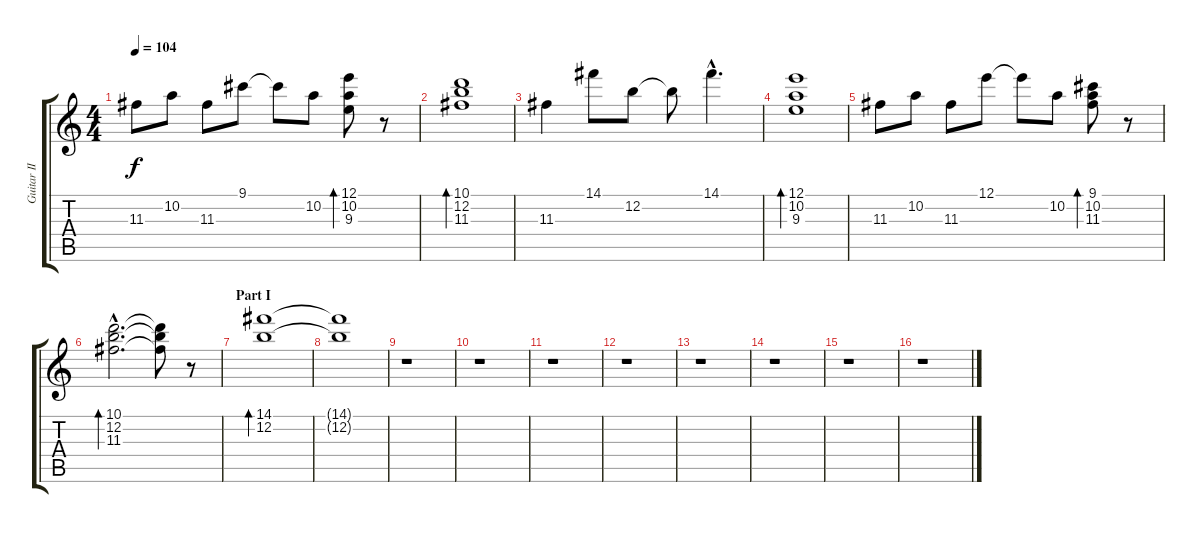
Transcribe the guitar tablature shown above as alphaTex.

\track ("Guitar II (Die)" "Guitar II ") {instrument distortionguitar}
\staff {score tabs}
\tuning (E4 B3 G3 D3 A2 E2) {hide}
\ts (4 4)
\tempo 104
\clef g2
\ks c
11.3.8{dy f} 10.2.8 11.3.8 9.1.8 9.1{t}.8 10.2.8 (12.1 10.2 9.3).8{bd 240} r.8 |
(10.1 12.2 11.3).1{bd 480} |
11.3.4 14.1.8 12.2.8 12.2{t}.8 14.1{hac}.4{d} |
(12.1 10.2 9.3).1{bd 480} |
11.3.8 10.2.8 11.3.8 12.1.8 12.1{t}.8 10.2.8 (9.1 10.2 11.3).8{bd 240} r.8 |
(10.1{hac} 12.2{hac} 11.3{hac}).2{d bd 480} (10.1{t} 12.2{t} 11.3{t}).8 r.8 |
\section ("" "Part I")
(14.1 12.2).1{bd 480} |
(14.1{t} 12.2{t}).1 |
r.1 |
r.1 |
r.1 |
r.1 |
r.1 |
r.1 |
r.1 |
r.1
